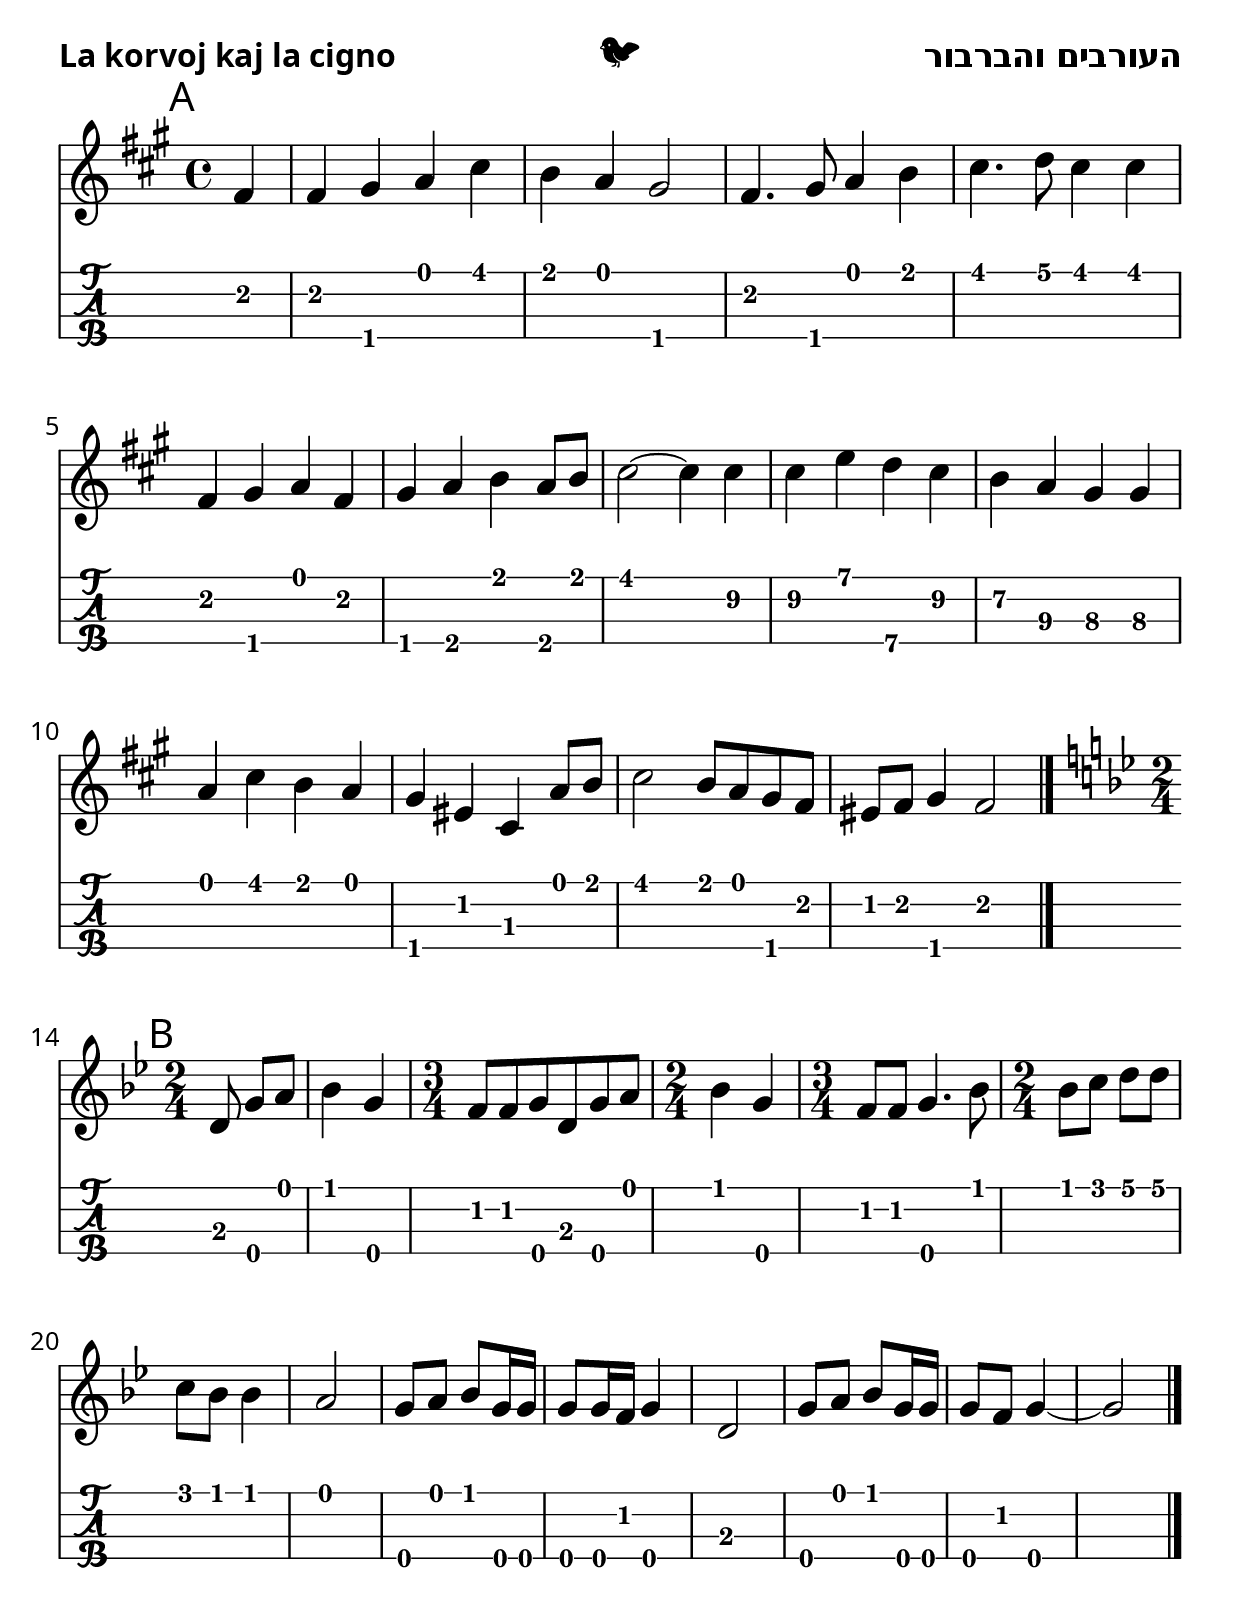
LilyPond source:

\include "../ĉiea.ly"

\header {
  titolo-xx     = ""
  titolo-he     = "העורבים והברבור"
  titolo-eo     = "La korvoj kaj la cigno"
  komponisto-xx = ""
  komponisto-he = ""
  komponisto-eo = ""
  ikono         = "🐦"
}

\include "../titolo.ly"

threeravens = {
  \key a \major
  \partial 4 { fis      | }
  fis gis\4 a cis'      | 
  b a gis2\4            | 
  fis4. gis8\4 a4 b     | 
  cis'4. d'8 cis'4 cis' | 
  fis gis\4 a fis       | 
  gis\4 a\4 b a8\4 b    | 
  cis'2 ~ cis'4 cis'\2  | 
  cis'\2 e' d'\4 cis'\2 | 
  b\2 a\3 gis\3 gis\3   | 
  a cis' b a            | 
  gis\4 eis cis a8 b    | 
  cis'2 b8 a gis\4 fis  | 
  eis fis gis4\4 fis2   | 
  \bar "|."
}

twacorbies = {
  \key g \minor
  \time 2/4
  \partial 4. { d8 g8\4 a8 | }
  bes4 g4\4 |
  \time 3/4
  f8 f g\4 d g\4 a |
  \time 2/4
  bes4 g4\4 |
  \time 3/4
  f8 f g4.\4 bes8 |
  \time 2/4
  bes8 c' d' d' |
  c'8 bes bes4 |
  a2 |
  g8\4 a bes g16\4 g\4 |
  g8\4 g16\4 f g4\4 |
  d2 |
  g8\4 a bes g16\4 g\4 |
  g8\4 f g4\4 ~ |
  g2\4 |
  \bar "|."
}

melodio = {
  \mark "A"
  \threeravens
  \break
  \mark "B"
  \twacorbies
}

\include "../muziko.ly"
